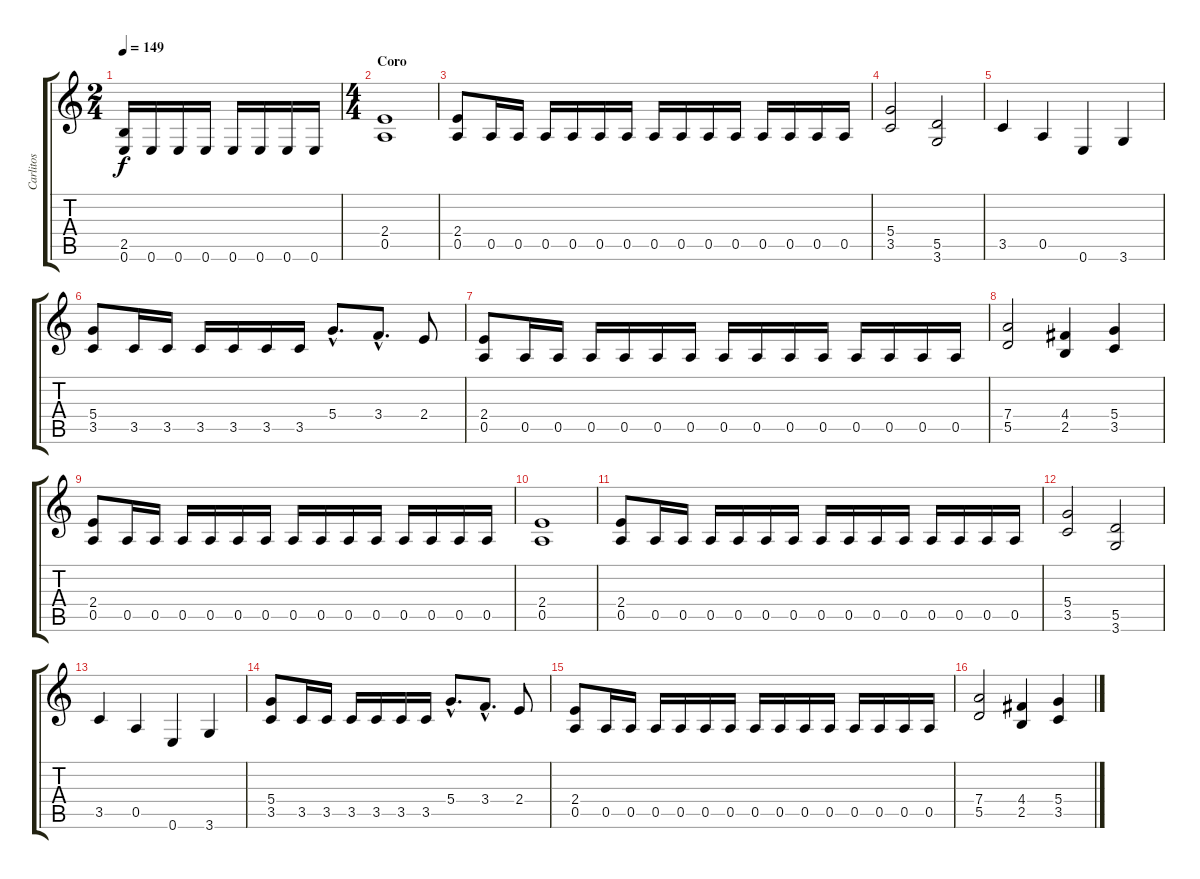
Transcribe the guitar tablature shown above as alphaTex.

\track ("Carlitos" "Carlitos") {instrument distortionguitar}
\staff {score tabs}
\tuning (E4 B3 G3 D3 A2 E2) {hide}
\ts (2 4)
\tempo 149
\clef g2
\ks c
(2.5 0.6).16{dy f} 0.6.16 0.6.16 0.6.16 0.6.16 0.6.16 0.6.16 0.6.16 |
\ts (4 4)
\section ("" "Coro")
(2.4 0.5).1 |
(2.4 0.5).8 0.5.16 0.5.16 0.5.16 0.5.16 0.5.16 0.5.16 0.5.16 0.5.16 0.5.16 0.5.16 0.5.16 0.5.16 0.5.16 0.5.16 |
(5.4 3.5).2 (5.5 3.6).2 |
3.5.4 0.5.4 0.6.4 3.6.4 |
(5.4 3.5).8 3.5.16 3.5.16 3.5.16 3.5.16 3.5.16 3.5.16 5.4{hac}.8{d} 3.4{hac}.8{d} 2.4.8 |
(2.4 0.5).8 0.5.16 0.5.16 0.5.16 0.5.16 0.5.16 0.5.16 0.5.16 0.5.16 0.5.16 0.5.16 0.5.16 0.5.16 0.5.16 0.5.16 |
(7.4 5.5).2 (4.4 2.5).4 (5.4 3.5).4 |
(2.4 0.5).8 0.5.16 0.5.16 0.5.16 0.5.16 0.5.16 0.5.16 0.5.16 0.5.16 0.5.16 0.5.16 0.5.16 0.5.16 0.5.16 0.5.16 |
(2.4 0.5).1 |
(2.4 0.5).8 0.5.16 0.5.16 0.5.16 0.5.16 0.5.16 0.5.16 0.5.16 0.5.16 0.5.16 0.5.16 0.5.16 0.5.16 0.5.16 0.5.16 |
(5.4 3.5).2 (5.5 3.6).2 |
3.5.4 0.5.4 0.6.4 3.6.4 |
(5.4 3.5).8 3.5.16 3.5.16 3.5.16 3.5.16 3.5.16 3.5.16 5.4{hac}.8{d} 3.4{hac}.8{d} 2.4.8 |
(2.4 0.5).8 0.5.16 0.5.16 0.5.16 0.5.16 0.5.16 0.5.16 0.5.16 0.5.16 0.5.16 0.5.16 0.5.16 0.5.16 0.5.16 0.5.16 |
(7.4 5.5).2 (4.4 2.5).4 (5.4 3.5).4
